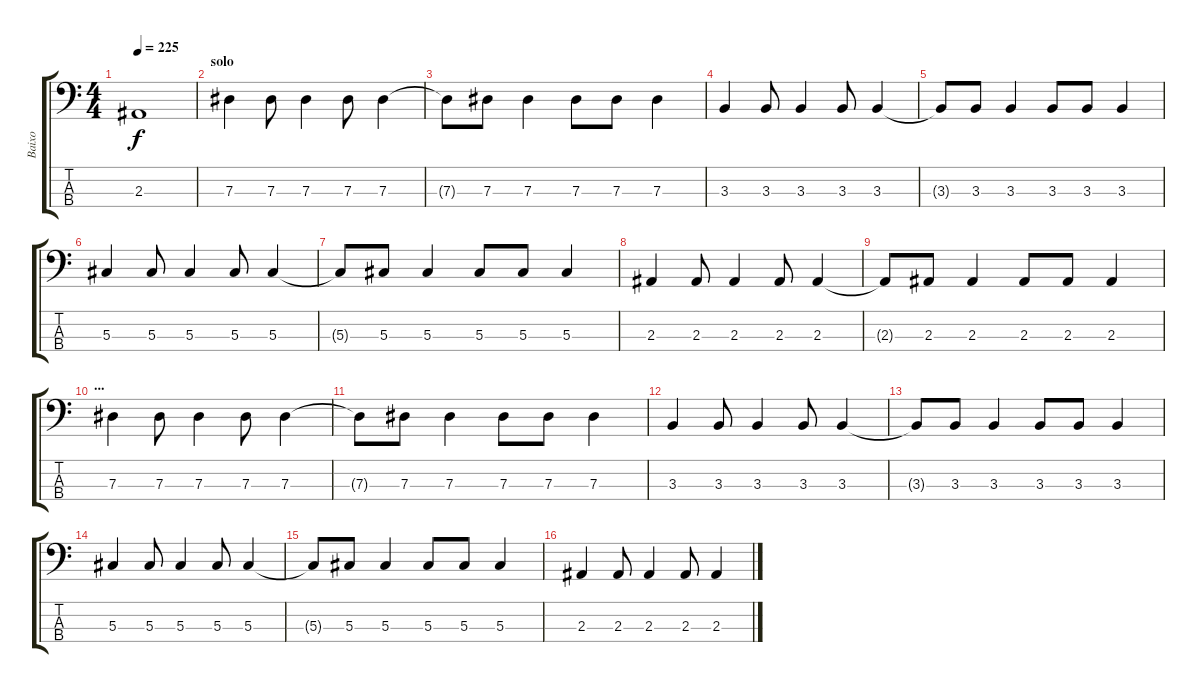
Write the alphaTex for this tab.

\track ("Baixo" "Baixo") {instrument electricbasspick}
\staff {score tabs}
\tuning (Gb2 Db2 Ab1 Eb1) {hide}
\ts (4 4)
\tempo 225
\clef f4
\ks c
2.3{t}.1{dy f} |
\section ("" "solo")
7.3.4 7.3.8 7.3.4 7.3.8 7.3.4 |
7.3{t}.8 7.3.8 7.3.4 7.3.8 7.3.8 7.3.4 |
3.3.4 3.3.8 3.3.4 3.3.8 3.3.4 |
3.3{t}.8 3.3.8 3.3.4 3.3.8 3.3.8 3.3.4 |
5.3.4 5.3.8 5.3.4 5.3.8 5.3.4 |
5.3{t}.8 5.3.8 5.3.4 5.3.8 5.3.8 5.3.4 |
2.3.4 2.3.8 2.3.4 2.3.8 2.3.4 |
2.3{t}.8 2.3.8 2.3.4 2.3.8 2.3.8 2.3.4 |
\section ("" "...")
7.3.4 7.3.8 7.3.4 7.3.8 7.3.4 |
7.3{t}.8 7.3.8 7.3.4 7.3.8 7.3.8 7.3.4 |
3.3.4 3.3.8 3.3.4 3.3.8 3.3.4 |
3.3{t}.8 3.3.8 3.3.4 3.3.8 3.3.8 3.3.4 |
5.3.4 5.3.8 5.3.4 5.3.8 5.3.4 |
5.3{t}.8 5.3.8 5.3.4 5.3.8 5.3.8 5.3.4 |
2.3.4 2.3.8 2.3.4 2.3.8 2.3.4
